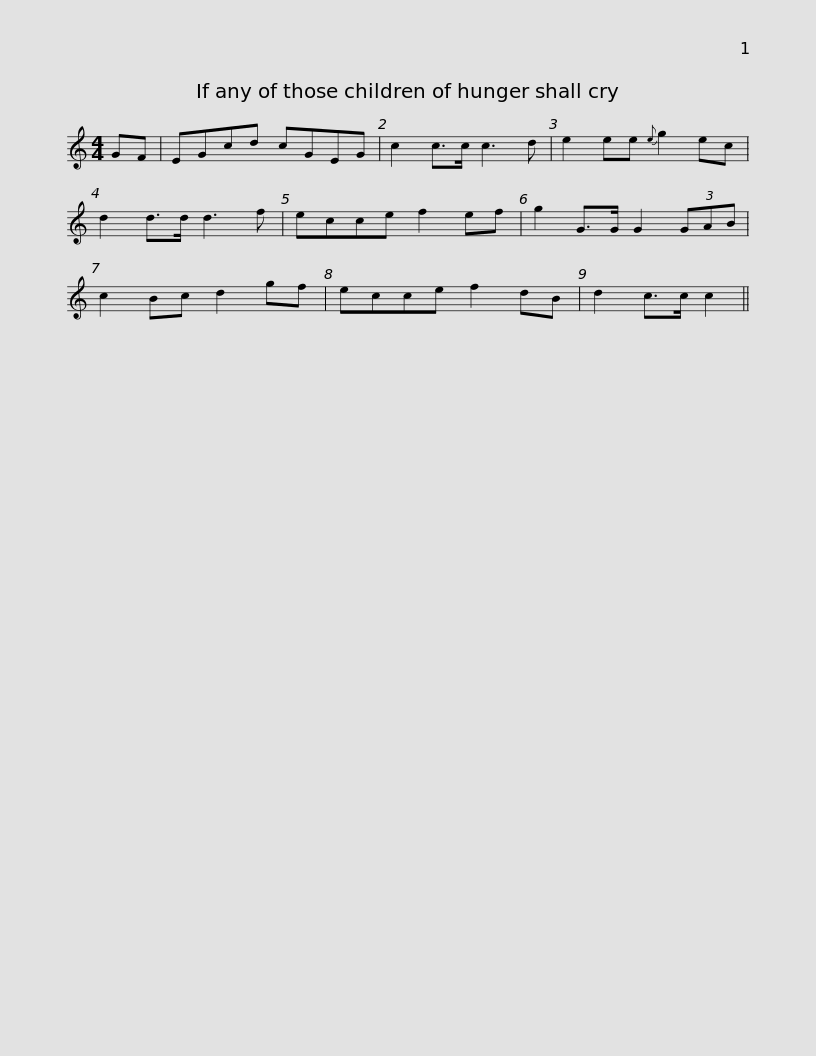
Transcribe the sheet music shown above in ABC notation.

X:1
L:1/8
M:4/4
I:linebreak $
K:C
V:1 treble
V:1
 GF | EGcd cGEG | c2 c>c c3 d | e2 ee{e} g2 ec | d2 d>d d3 f | %5
 ecce f2 ef | g2 G>G G2 (3GAB |$ c2 Bc d2 gf | ecce f2 dB | d2 c>c c2 || %10
